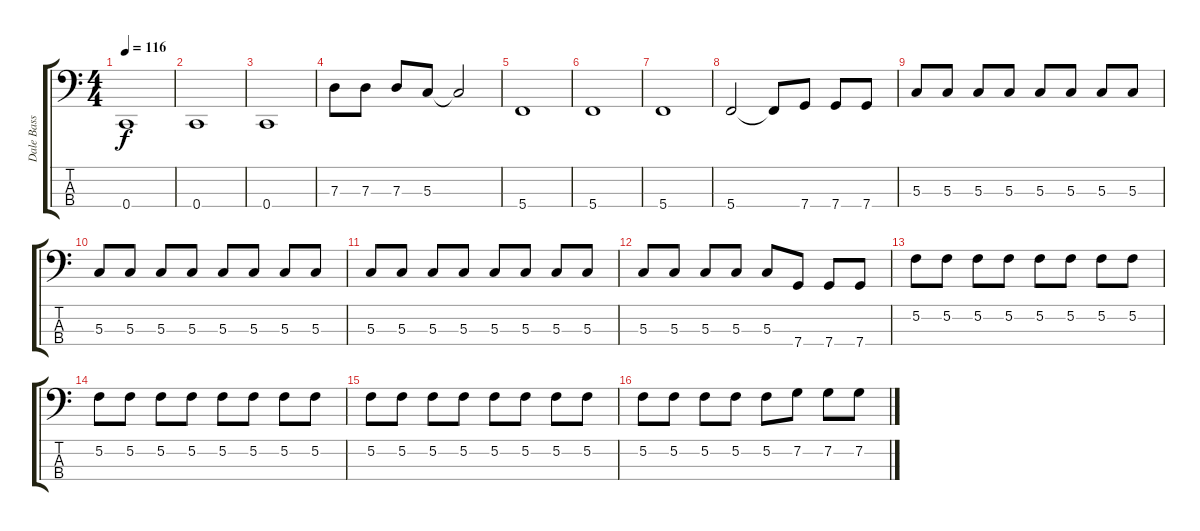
\track ("Dale Bass" "Dale Bass") {instrument electricbassfinger}
\staff {score tabs}
\tuning (F2 C2 G1 C1) {hide}
\ts (4 4)
\tempo 116
\clef f4
\ks c
0.4.1{dy f} |
0.4.1 |
0.4.1 |
7.3.8 7.3.8 7.3.8 5.3.8 5.3{t}.2 |
5.4.1 |
5.4.1 |
5.4.1 |
5.4.2 5.4{t}.8 7.4.8 7.4.8 7.4.8 |
5.3.8 5.3.8 5.3.8 5.3.8 5.3.8 5.3.8 5.3.8 5.3.8 |
5.3.8 5.3.8 5.3.8 5.3.8 5.3.8 5.3.8 5.3.8 5.3.8 |
5.3.8 5.3.8 5.3.8 5.3.8 5.3.8 5.3.8 5.3.8 5.3.8 |
5.3.8 5.3.8 5.3.8 5.3.8 5.3.8 7.4.8 7.4.8 7.4.8 |
5.2.8 5.2.8 5.2.8 5.2.8 5.2.8 5.2.8 5.2.8 5.2.8 |
5.2.8 5.2.8 5.2.8 5.2.8 5.2.8 5.2.8 5.2.8 5.2.8 |
5.2.8 5.2.8 5.2.8 5.2.8 5.2.8 5.2.8 5.2.8 5.2.8 |
5.2.8 5.2.8 5.2.8 5.2.8 5.2.8 7.2.8 7.2.8 7.2.8
